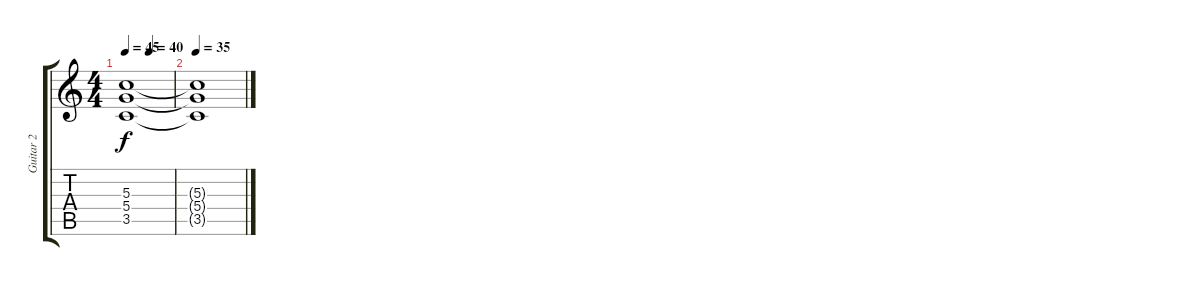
\track ("Guitar 2" "Guitar 2") {instrument overdrivenguitar}
\staff {score tabs}
\tuning (E4 B3 G3 D3 A2 E2) {hide}
\ts (4 4)
\tempo 45
\tempo (40 0.5)
\clef g2
\ks c
(5.3{t} 5.4{t} 3.5{t}).1{dy f} |
\tempo 35
(5.3{t} 5.4{t} 3.5{t}).1
